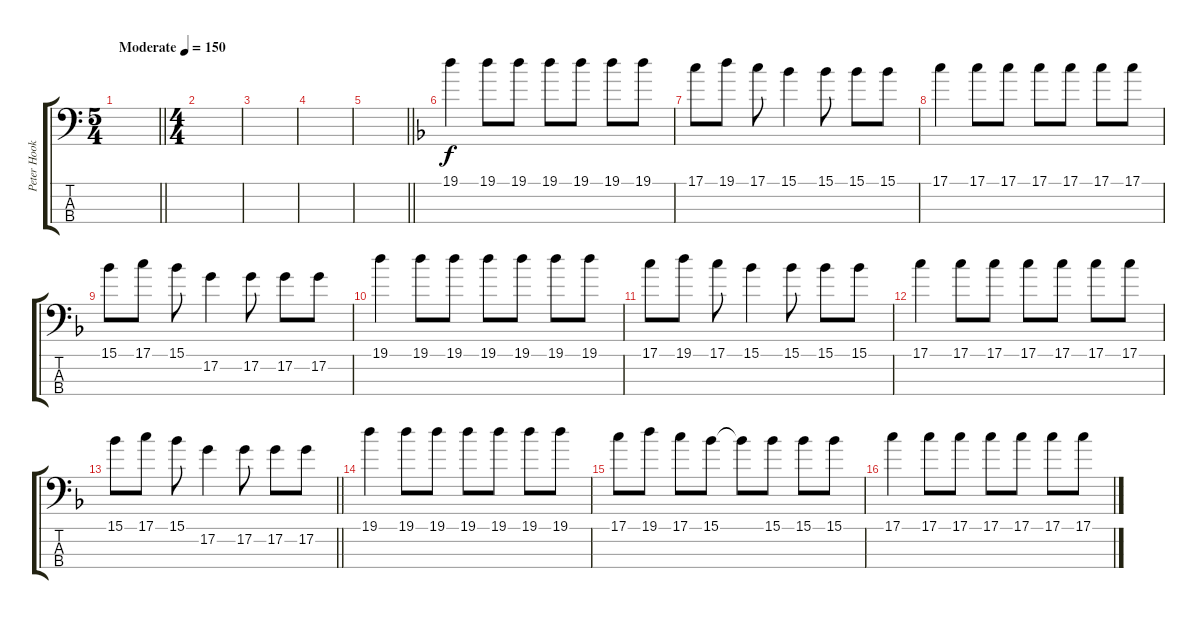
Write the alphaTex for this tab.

\track ("Peter Hook (Bass)" "Peter Hook") {instrument electricbassfinger}
\staff {score tabs}
\tuning (G2 D2 A1 E1) {hide}
\ts (5 4)
\tempo (150 "Moderate")
\clef f4
\barLineRight lightlight
\ks c
|
\ts (4 4)
|
|
|
\barLineRight lightlight
|
\ks f
19.1.4 19.1.8 19.1.8 19.1.8 19.1.8 19.1.8 19.1.8 |
17.1.8 19.1.8 17.1.8 15.1.4 15.1.8 15.1.8 15.1.8 |
17.1.4 17.1.8 17.1.8 17.1.8 17.1.8 17.1.8 17.1.8 |
15.1.8 17.1.8 15.1.8 17.2.4 17.2.8 17.2.8 17.2.8 |
19.1.4 19.1.8 19.1.8 19.1.8 19.1.8 19.1.8 19.1.8 |
17.1.8 19.1.8 17.1.8 15.1.4 15.1.8 15.1.8 15.1.8 |
17.1.4 17.1.8 17.1.8 17.1.8 17.1.8 17.1.8 17.1.8 |
\barLineRight lightlight
15.1.8 17.1.8 15.1.8 17.2.4 17.2.8 17.2.8 17.2.8 |
19.1.4 19.1.8 19.1.8 19.1.8 19.1.8 19.1.8 19.1.8 |
17.1.8 19.1.8 17.1.8 15.1.8 15.1{t}.8 15.1.8 15.1.8 15.1.8 |
17.1.4 17.1.8 17.1.8 17.1.8 17.1.8 17.1.8 17.1.8
